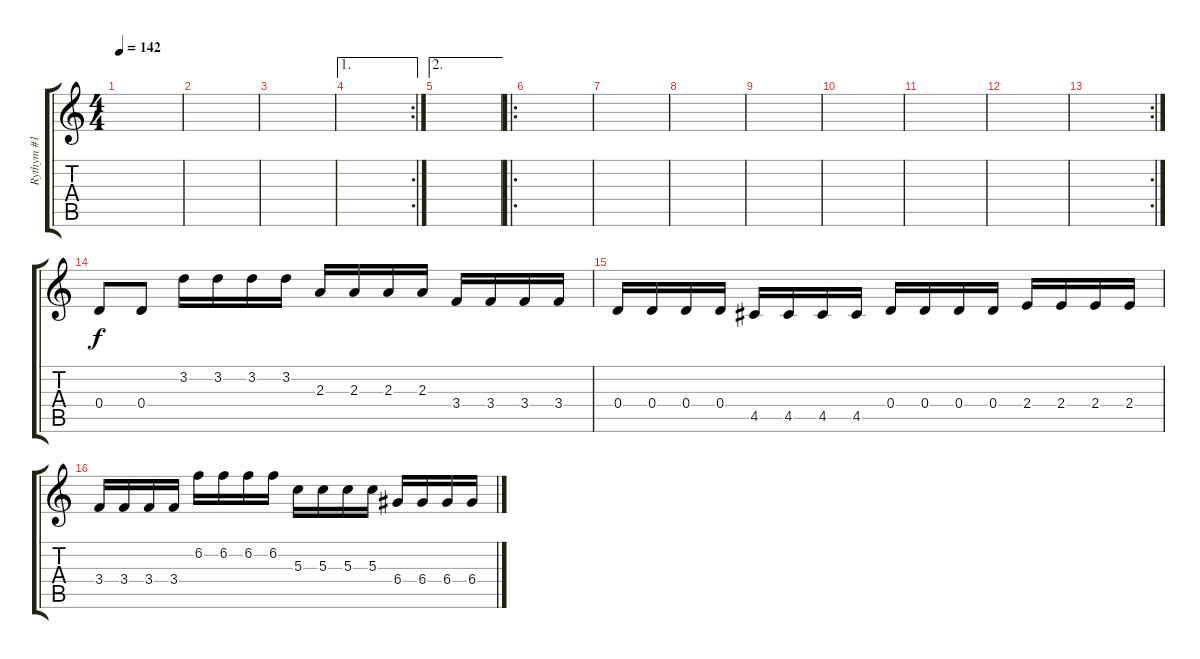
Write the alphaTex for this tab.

\track ("Rythym #1" "Rythym #1") {instrument distortionguitar}
\staff {score tabs}
\tuning (E4 B3 G3 D3 A2 D2) {hide}
\ts (4 4)
\tempo 142
\clef g2
\ks c
|
|
|
\ae 1
\rc 2
|
\ae 2
|
\ro
|
|
|
|
|
|
|
\rc 2
|
0.4.8 0.4.8 3.2.16 3.2.16 3.2.16 3.2.16 2.3.16 2.3.16 2.3.16 2.3.16 3.4.16 3.4.16 3.4.16 3.4.16 |
0.4.16 0.4.16 0.4.16 0.4.16 4.5.16 4.5.16 4.5.16 4.5.16 0.4.16 0.4.16 0.4.16 0.4.16 2.4.16 2.4.16 2.4.16 2.4.16 |
3.4.16 3.4.16 3.4.16 3.4.16 6.2.16 6.2.16 6.2.16 6.2.16 5.3.16 5.3.16 5.3.16 5.3.16 6.4.16 6.4.16 6.4.16 6.4.16
